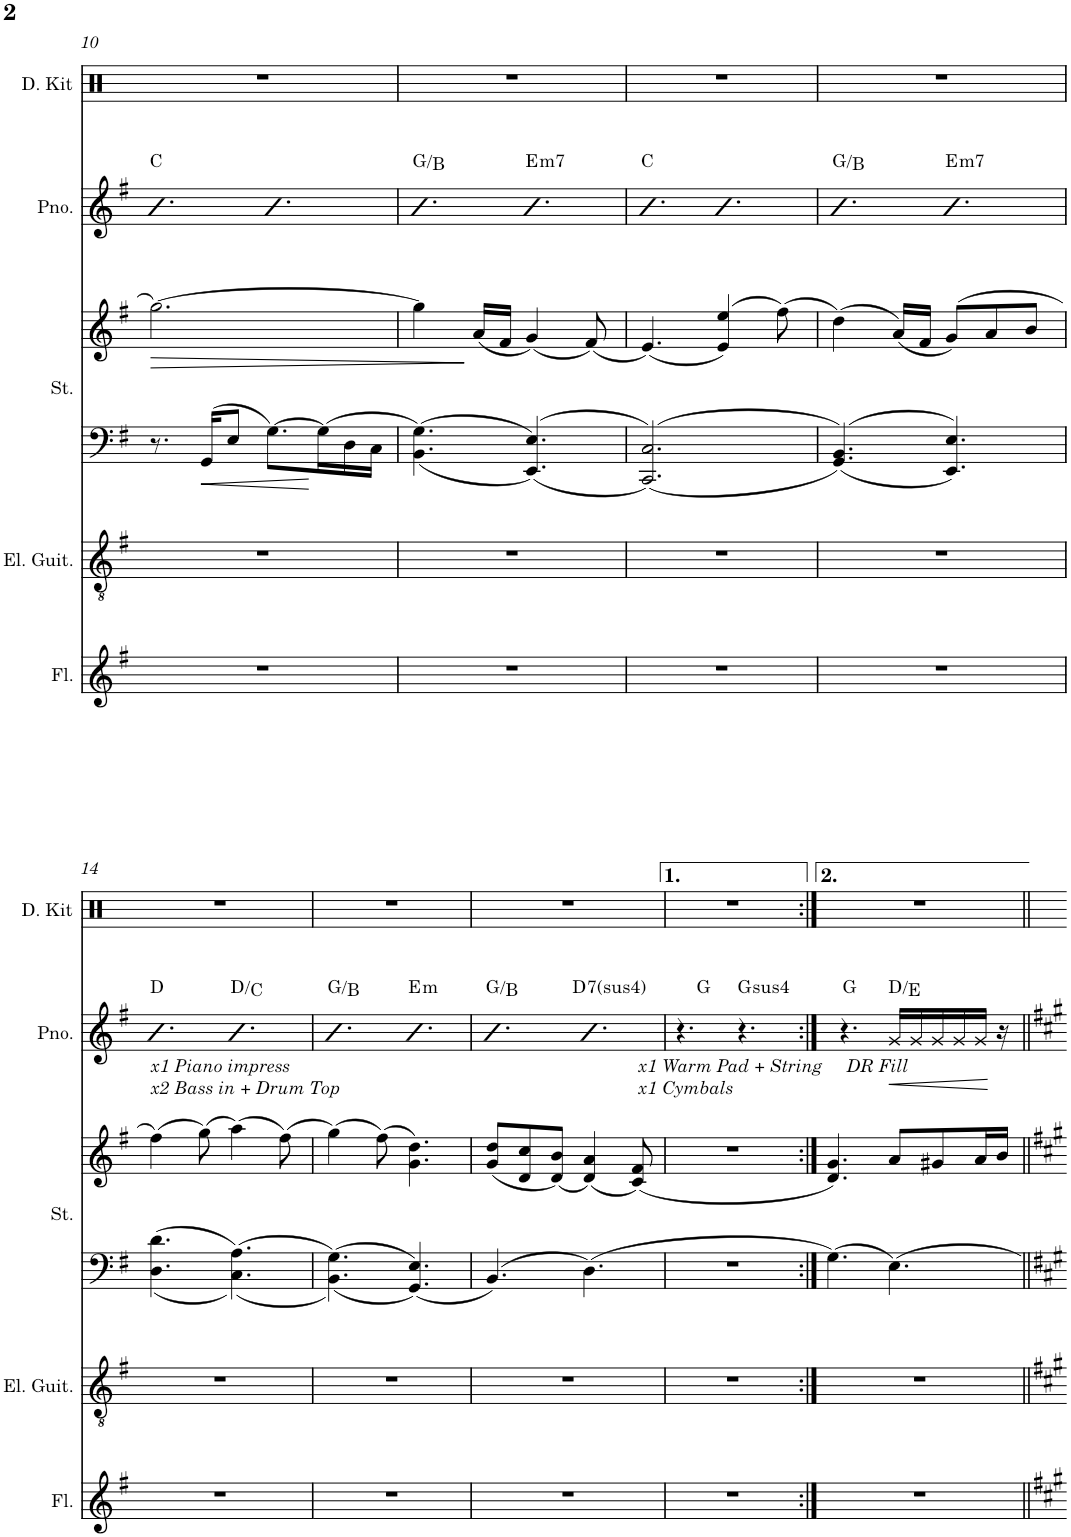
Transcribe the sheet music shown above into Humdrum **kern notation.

**kern	**kern	**kern	**kern	**dynam	**kern	**dynam	**harte	**kern
*part5	*part4	*part3	*part3	*part3	*part2	*part2	*part2	*part1
*staff6	*staff5	*staff4	*staff3	*staff3/4	*staff2	*staff2	*	*staff1
*I"Flute	*I"Electric Guitar	*I"Strings	*	*	*I"Piano	*	*	*I"Drum Kit
*I'Fl.	*I'El. Guit.	*I'St.	*	*	*I'Pno.	*	*	*I'D. Kit
!!LO:PB:g=z
*clefG2	*clefGv2	*clefF4	*clefG2	*	*clefG2	*	*	*clefX
*k[f#]	*k[f#]	*k[f#]	*k[f#]	*	*k[f#]	*	*	*k[]
*M6/8	*M6/8	*M6/8	*M6/8	*	*M6/8	*	*	*M6/8
=10	=10	=10	=10	=10	=10	=10	=10	=10
!	!	!	!	!LO:HP:b	!	!	!	!
2.r	2.r	8.r	[2.gg\	>	4.b	.	C:maj	2.r
.	.	16GG/KL	.	.	.	.	.	.
.	.	8E/J	.	.	.	.	.	.
.	.	[8.G\L	.	.	4.b	.	.	.
.	.	16G\L]	.	.	.	.	.	.
.	.	16D\	.	.	.	.	.	.
.	.	16C\JJ	.	.	.	.	.	.
=11	=11	=11	=11	=11	=11	=11	=11	=11
2.r	2.r	4.BB\ 4.G\	4gg\]	.	4.b	.	G:maj/3	2.r
.	.	.	(16a/LL	]	.	.	.	.
.	.	.	16f#/JJ	.	.	.	.	.
!	!	!	!	!	!	!	!LO:H:kt=m7	!
.	.	4.EE/ 4.E/	(4g/)	.	4.b	.	E:min7	.
.	.	.	(8f#/)	.	.	.	.	.
=12	=12	=12	=12	=12	=12	=12	=12	=12
2.r	2.r	2.CC/ 2.C/	(4.e/)	.	4.b	.	C:maj	2.r
.	.	.	(4e/ 4ee/)	.	4.b	.	.	.
.	.	.	(8ff#\)	.	.	.	.	.
=13	=13	=13	=13	=13	=13	=13	=13	=13
2.r	2.r	4.GG/ 4.BB/	(4dd\)	.	4.b	.	G:maj/3	2.r
.	.	.	(16a/LL)	.	.	.	.	.
.	.	.	16f#/JJ	.	.	.	.	.
!	!	!	!	!	!	!	!LO:H:kt=m7	!
.	.	4.EE/ 4.E/	(8g/L)	.	4.b	.	E:min7	.
.	.	.	8a/	.	.	.	.	.
.	.	.	8b/J	.	.	.	.	.
!!LO:LB:g=z
=14	=14	=14	=14	=14	=14	=14	=14	=14
!	!	!	!	!	!LO:TX:b:i:t=x1 Piano impress	!	!	!
!	!	!	!	!	!LO:TX:b:t=x2 Bass in + Drum Top	!	!	!
2.r	2.r	4.D\ 4.d\	(4ff#\)	.	4.b	.	D:maj	2.r
.	.	.	(8gg\)	.	.	.	.	.
.	.	4.C\ 4.A\	(4aa\)	.	4.b	.	D:maj/b7	.
.	.	.	(8ff#\)	.	.	.	.	.
=15	=15	=15	=15	=15	=15	=15	=15	=15
2.r	2.r	4.BB\ 4.G\	(4gg\)	.	4.b	.	G:maj/3	2.r
.	.	.	(8ff#\)	.	.	.	.	.
!	!	!	!	!	!	!	!LO:H:kt=m	!
.	.	4.GG/ 4.E/	4.g\ 4.dd\)	.	4.b	.	E:min	.
=16	=16	=16	=16	=16	=16	=16	=16	=16
2.r	2.r	4.BB/	(8g/ 8dd/L	.	4.b	.	G:maj/3	2.r
.	.	.	8d/ 8cc/	.	.	.	.	.
.	.	.	(8d/ 8b/J)	.	.	.	.	.
!	!	!	!	!	!	!	!LO:H:kt=74	!
.	.	4.D\	(4d/ 4a/)	.	4.b	.	D:sus4(7)	.
.	.	.	(8c/ 8f#/)	.	.	.	.	.
=17	=17	=17	=17	=17	=17	=17	=17	=17
!	!	!	!	!	!LO:TX:b:i:t=x1 Warm Pad + String	!	!	!
!	!	!	!	!	!LO:TX:b:t=x1 Cymbals	!	!	!
2.r	2.r	2.r	2.r	.	4.r	.	G:maj	2.r
!	!	!	!	!	!	!	!LO:H:kt=4	!
.	.	.	.	.	4.r	.	G:sus4	.
=18:|!	=18:|!	=18:|!	=18:|!	=18:|!	=18:|!	=18:|!	=18:|!	=18:|!
!	!	!	!	!	!LO:TX:b:i:t=DR Fill	!	!	!
2.r	2.r	4.G\	4.d/ 4.g/)	.	4.r	.	G:maj	2.r
!	!	!	!	!	!	!LO:HP:b	!	!
.	.	4.E\	8a/L	.	16g/LL	<	D:maj/2	.
.	.	.	.	.	16g/	.	.	.
.	.	.	8g#X/	.	16g/	.	.	.
.	.	.	.	.	16g/	.	.	.
.	.	.	16a/L	.	16g/JJ	.	.	.
.	.	.	16b/JJ	.	16r	[	.	.
=||	=||	=||	=||	=||	=||	=||	=||	=||
*-	*-	*-	*-	*-	*-	*-	*-	*-
